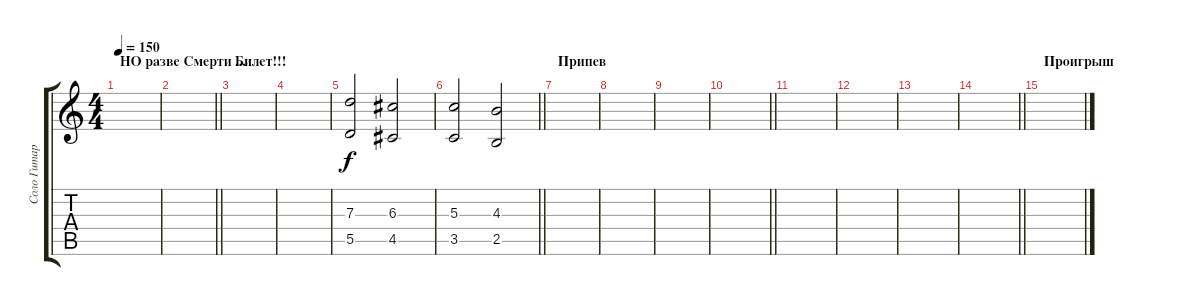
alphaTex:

\track ("Соло Гитара (Яша)" "Соло Гитар") {instrument overdrivenguitar}
\staff {score tabs}
\tuning (E4 B3 G3 D3 A2 E2) {hide}
\ts (4 4)
\section ("" "НО разве Смерти ...")
\tempo 150
\clef g2
\ks c
|
\barLineRight lightlight
|
\section ("" "Билет!!!")
|
|
(7.3 5.5).2 (6.3 4.5).2 |
\barLineRight lightlight
(5.3 3.5).2 (4.3 2.5).2 |
\section ("" "Припев")
|
|
|
\barLineRight lightlight
|
|
|
|
\barLineRight lightlight
|
\section ("" "Проигрыш")
